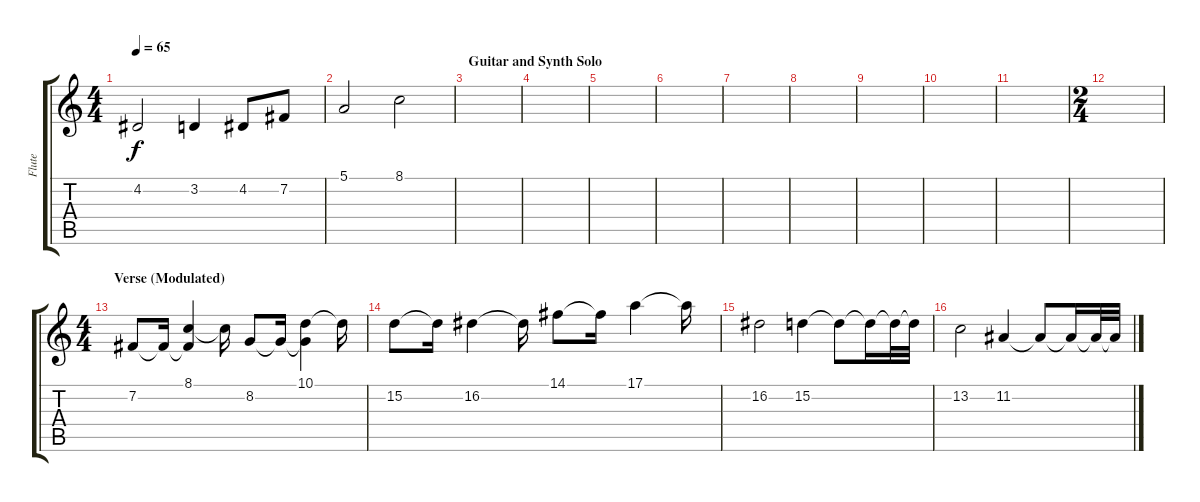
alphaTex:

\track ("Flute" "Flute") {instrument sitar}
\staff {score tabs}
\tuning (E4 B3 G3 D3 A2 E2) {hide}
\ts (4 4)
\tempo 65
\clef g2
\ks c
4.2.2{dy f} 3.2.4 4.2.8 7.2.8 |
5.1.2 8.1.2 |
\section ("" "Guitar and Synth Solo")
|
|
|
|
|
|
|
|
|
\ts (2 4)
|
\ts (4 4)
\section ("" "Verse (Modulated)")
7.2.8 7.2{t}.16 (8.1 7.2{t}).4 8.1{t}.16 8.2.8 8.2{t}.16 (10.1 8.2{t}).4 10.1{t}.16 |
15.2.8 15.2{t}.16 16.2.4 16.2{t}.16 14.1.8 14.1{t}.16 17.1.4 17.1{t}.16 |
16.2.2 15.2.4 15.2{t}.8 15.2{t}.16 15.2{t}.32 15.2{t}.32 |
13.2.2 11.2.4 11.2{t}.8 11.2{t}.16 11.2{t}.32 11.2{t}.32
